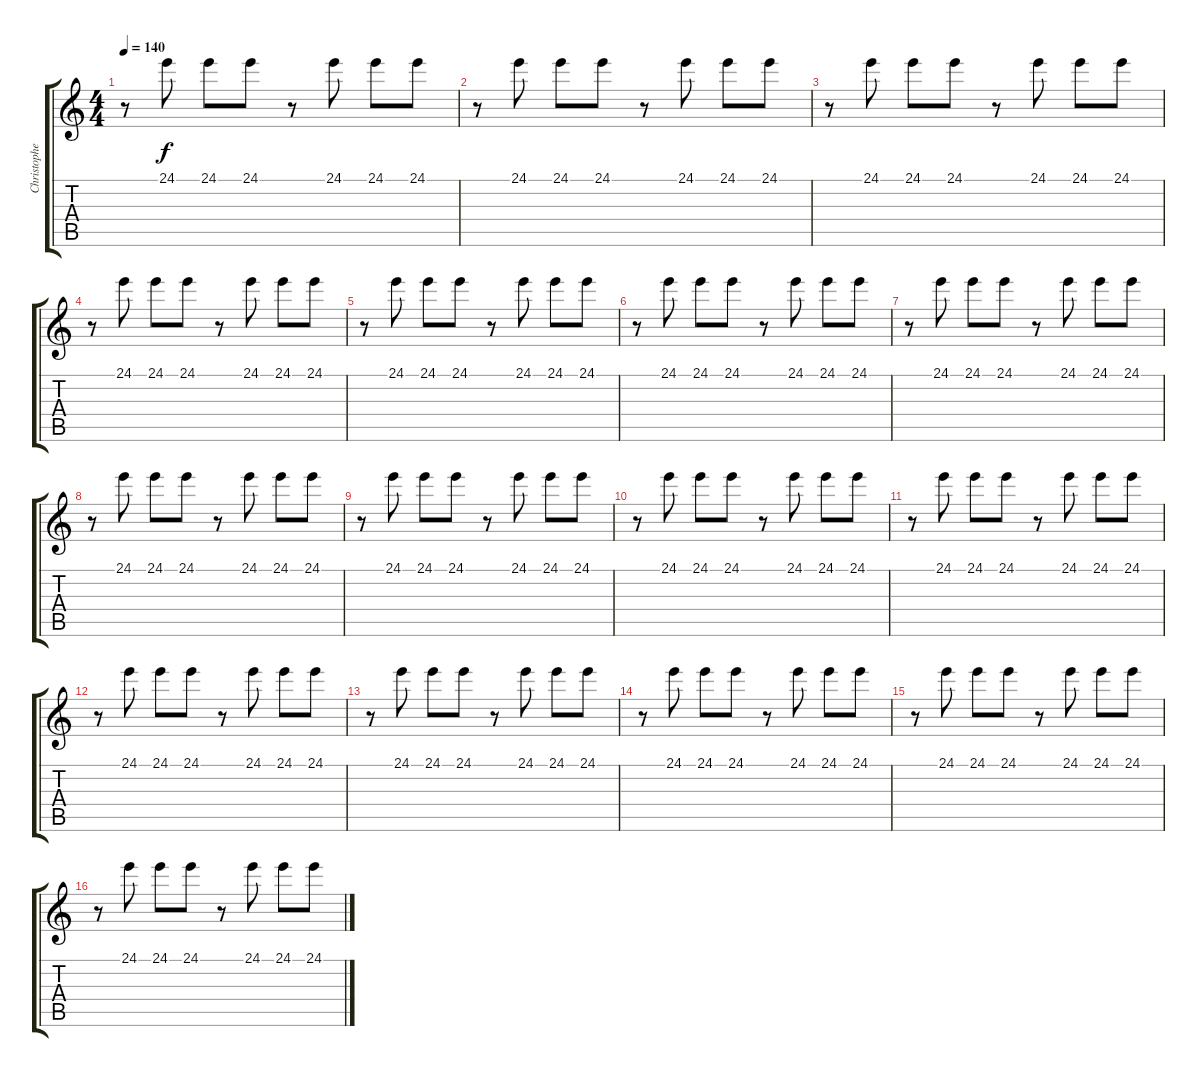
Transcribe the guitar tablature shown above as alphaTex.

\track ("Christopher Lawrence " "Christophe") {instrument electricgrandpiano}
\staff {score tabs}
\tuning (E4 B3 G3 D3 A2 E2) {hide}
\ts (4 4)
\tempo 140
\clef g2
\ks c
r.8{dy f} 24.1.8 24.1.8 24.1.8 r.8 24.1.8 24.1.8 24.1.8 |
r.8 24.1.8 24.1.8 24.1.8 r.8 24.1.8 24.1.8 24.1.8 |
r.8 24.1.8 24.1.8 24.1.8 r.8 24.1.8 24.1.8 24.1.8 |
r.8 24.1.8 24.1.8 24.1.8 r.8 24.1.8 24.1.8 24.1.8 |
r.8 24.1.8 24.1.8 24.1.8 r.8 24.1.8 24.1.8 24.1.8 |
r.8 24.1.8 24.1.8 24.1.8 r.8 24.1.8 24.1.8 24.1.8 |
r.8 24.1.8 24.1.8 24.1.8 r.8 24.1.8 24.1.8 24.1.8 |
r.8 24.1.8 24.1.8 24.1.8 r.8 24.1.8 24.1.8 24.1.8 |
r.8 24.1.8 24.1.8 24.1.8 r.8 24.1.8 24.1.8 24.1.8 |
r.8 24.1.8 24.1.8 24.1.8 r.8 24.1.8 24.1.8 24.1.8 |
r.8 24.1.8 24.1.8 24.1.8 r.8 24.1.8 24.1.8 24.1.8 |
r.8 24.1.8 24.1.8 24.1.8 r.8 24.1.8 24.1.8 24.1.8 |
r.8 24.1.8 24.1.8 24.1.8 r.8 24.1.8 24.1.8 24.1.8 |
r.8 24.1.8 24.1.8 24.1.8 r.8 24.1.8 24.1.8 24.1.8 |
r.8 24.1.8 24.1.8 24.1.8 r.8 24.1.8 24.1.8 24.1.8 |
r.8 24.1.8 24.1.8 24.1.8 r.8 24.1.8 24.1.8 24.1.8
